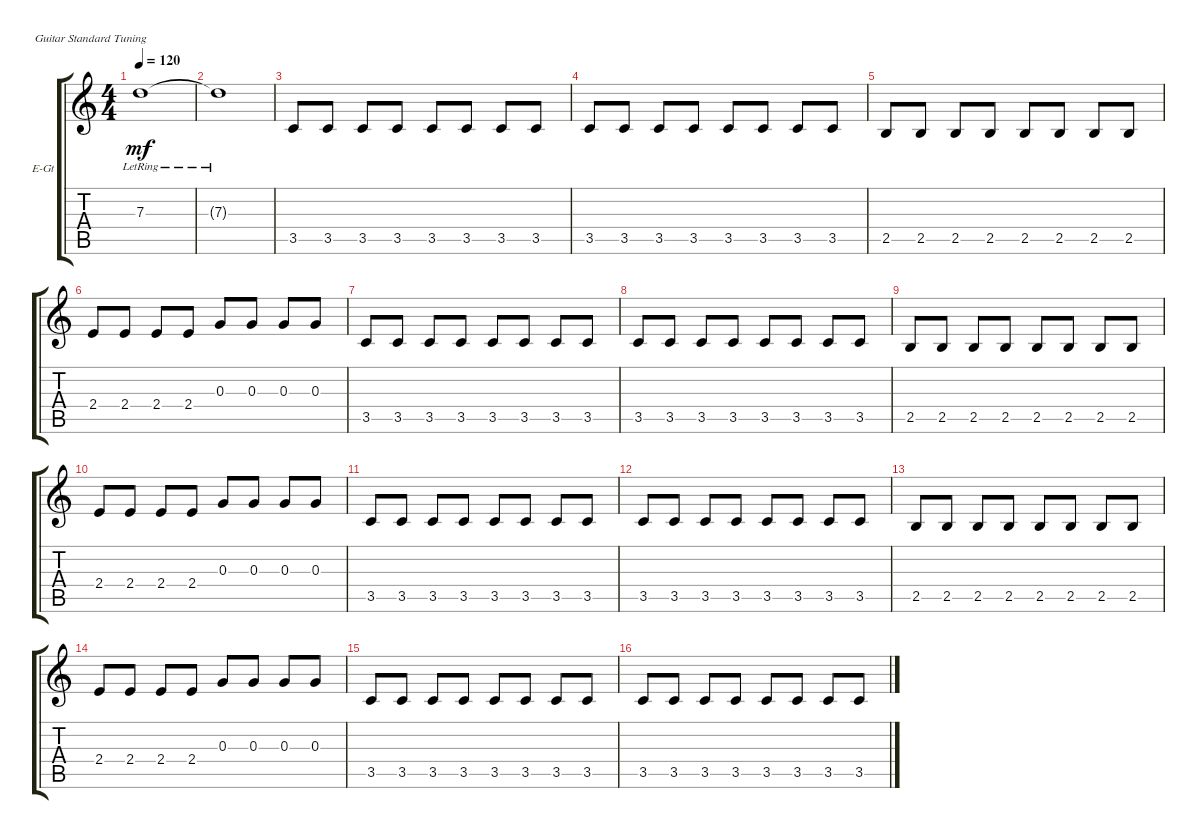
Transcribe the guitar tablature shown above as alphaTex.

\defaultSystemsLayout 4
\bracketExtendMode groupsimilarinstruments
\firstSystemTrackNameOrientation horizontal
\otherSystemsTrackNameOrientation horizontal
\track ("Electric Guitar" "E-Gt") {instrument electricguitarclean}
\staff {score tabs}
\tuning (E4 B3 G3 D3 A2 E2)
\ts (4 4)
\tempo 120
\clef g2
\ks c
7.3{lr}.1{dy mf} |
7.3{lr t}.1 |
3.5.8 3.5.8 3.5.8 3.5.8 3.5.8 3.5.8 3.5.8 3.5.8 |
3.5.8 3.5.8 3.5.8 3.5.8 3.5.8 3.5.8 3.5.8 3.5.8 |
2.5.8 2.5.8 2.5.8 2.5.8 2.5.8 2.5.8 2.5.8 2.5.8 |
2.4.8 2.4.8 2.4.8 2.4.8 0.3.8 0.3.8 0.3.8 0.3.8 |
3.5.8 3.5.8 3.5.8 3.5.8 3.5.8 3.5.8 3.5.8 3.5.8 |
3.5.8 3.5.8 3.5.8 3.5.8 3.5.8 3.5.8 3.5.8 3.5.8 |
2.5.8 2.5.8 2.5.8 2.5.8 2.5.8 2.5.8 2.5.8 2.5.8 |
2.4.8 2.4.8 2.4.8 2.4.8 0.3.8 0.3.8 0.3.8 0.3.8 |
3.5.8 3.5.8 3.5.8 3.5.8 3.5.8 3.5.8 3.5.8 3.5.8 |
3.5.8 3.5.8 3.5.8 3.5.8 3.5.8 3.5.8 3.5.8 3.5.8 |
2.5.8 2.5.8 2.5.8 2.5.8 2.5.8 2.5.8 2.5.8 2.5.8 |
2.4.8 2.4.8 2.4.8 2.4.8 0.3.8 0.3.8 0.3.8 0.3.8 |
3.5.8 3.5.8 3.5.8 3.5.8 3.5.8 3.5.8 3.5.8 3.5.8 |
3.5.8 3.5.8 3.5.8 3.5.8 3.5.8 3.5.8 3.5.8 3.5.8
